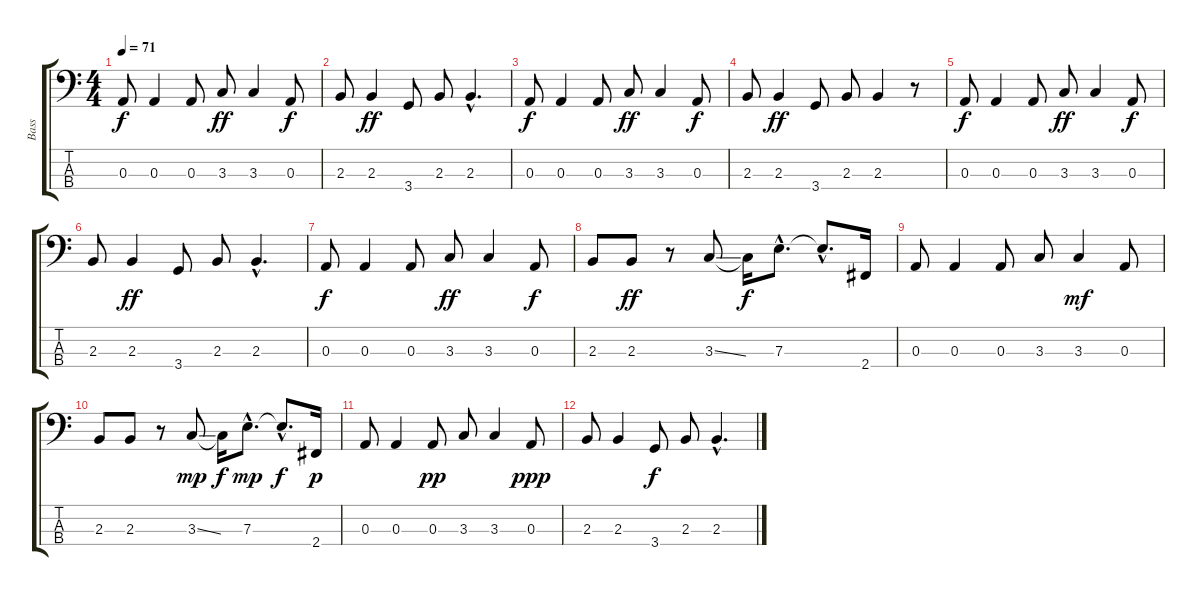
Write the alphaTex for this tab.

\track ("Bass" "Bass") {instrument electricbassfinger}
\staff {score tabs}
\tuning (G2 D2 A1 E1) {hide}
\ts (4 4)
\tempo 71
\clef f4
\ks c
0.3.8{dy f} 0.3.4 0.3.8 3.3.8{dy ff} 3.3.4 0.3.8{dy f} |
2.3.8 2.3.4{dy ff} 3.4.8 2.3.8 2.3{hac}.4{d} |
0.3.8{dy f} 0.3.4 0.3.8 3.3.8{dy ff} 3.3.4 0.3.8{dy f} |
2.3.8 2.3.4{dy ff} 3.4.8 2.3.8 2.3.4 r.8 |
0.3.8{dy f} 0.3.4 0.3.8 3.3.8{dy ff} 3.3.4 0.3.8{dy f} |
2.3.8 2.3.4{dy ff} 3.4.8 2.3.8 2.3{hac}.4{d} |
0.3.8{dy f} 0.3.4 0.3.8 3.3.8{dy ff} 3.3.4 0.3.8{dy f} |
2.3.8 2.3.8{dy ff} r.8 3.3{ss}.8 3.3{t}.16{dy f} 7.3{hac}.8{d} 7.3{hac t}.8{d} 2.4.16 |
0.3.8 0.3.4 0.3.8 3.3.8 3.3.4{dy mf} 0.3.8 |
2.3.8 2.3.8 r.8 3.3{ss}.8{dy mp} 3.3{t}.16{dy f} 7.3{hac}.8{d dy mp} 7.3{hac t}.8{d dy f} 2.4.16{dy p} |
0.3.8 0.3.4 0.3.8{dy pp} 3.3.8 3.3.4 0.3.8{dy ppp} |
2.3.8 2.3.4 3.4.8{dy f} 2.3.8 2.3{hac}.4{d}
